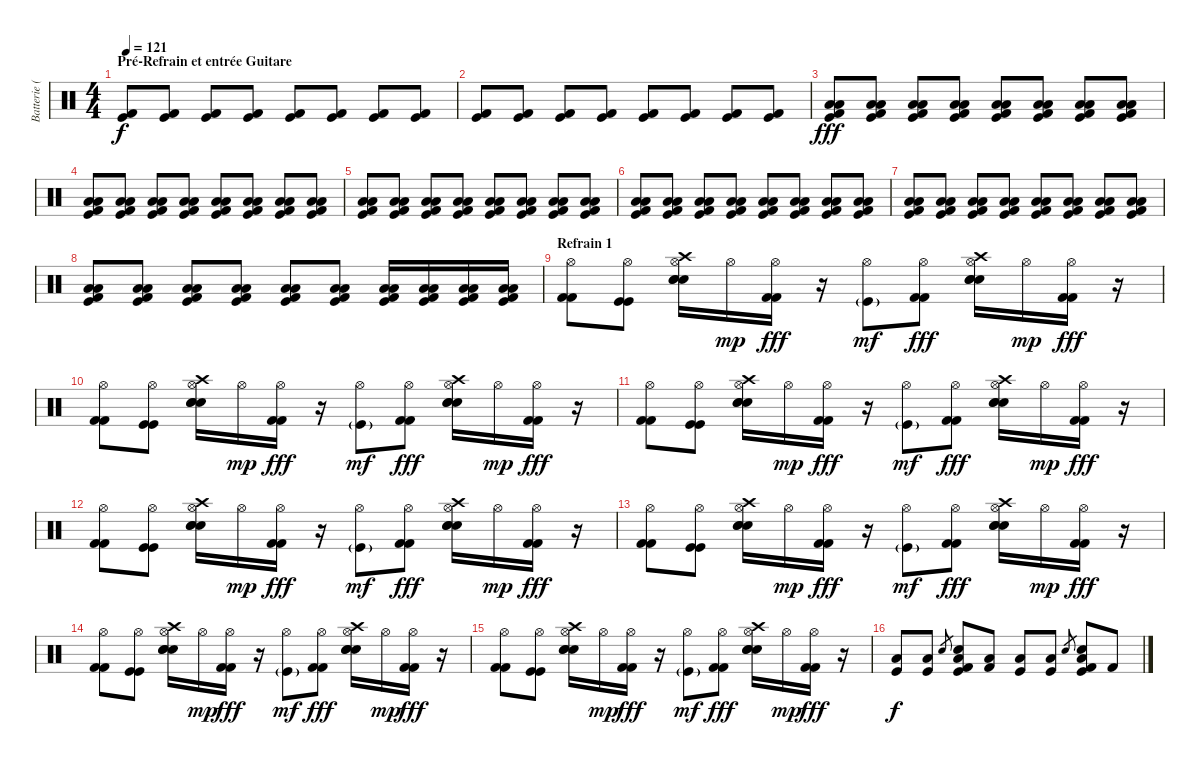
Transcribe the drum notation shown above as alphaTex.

\track ("Batterie (Dominic Howard)" "Batterie (") {instrument percussion}
\staff {score}
\articulation defaults
\ts (4 4)
\section ("" "Pré-Refrain et entrée Guitare")
\tempo 121
\clef neutral
\ks c
("Kick (hit)" "Kick (hit) 2").8{dy f} ("Kick (hit)" "Kick (hit) 2").8 ("Kick (hit)" "Kick (hit) 2").8 ("Kick (hit)" "Kick (hit) 2").8 ("Kick (hit)" "Kick (hit) 2").8 ("Kick (hit)" "Kick (hit) 2").8 ("Kick (hit)" "Kick (hit) 2").8 ("Kick (hit)" "Kick (hit) 2").8 |
("Kick (hit)" "Kick (hit) 2").8 ("Kick (hit)" "Kick (hit) 2").8 ("Kick (hit)" "Kick (hit) 2").8 ("Kick (hit)" "Kick (hit) 2").8 ("Kick (hit)" "Kick (hit) 2").8 ("Kick (hit)" "Kick (hit) 2").8 ("Kick (hit)" "Kick (hit) 2").8 ("Kick (hit)" "Kick (hit) 2").8 |
("Kick (hit)" "Kick (hit) 2" "Low Floor Tom (hit)" "Low Floor Tom (hit)").8{dy fff} ("Kick (hit)" "Kick (hit) 2" "Low Floor Tom (hit)" "Low Floor Tom (hit)").8 ("Kick (hit)" "Kick (hit) 2" "Low Floor Tom (hit)" "Low Floor Tom (hit)").8 ("Kick (hit)" "Kick (hit) 2" "Low Floor Tom (hit)" "Low Floor Tom (hit)").8 ("Kick (hit)" "Kick (hit) 2" "Low Floor Tom (hit)" "Low Floor Tom (hit)").8 ("Kick (hit)" "Kick (hit) 2" "Low Floor Tom (hit)" "Low Floor Tom (hit)").8 ("Kick (hit)" "Kick (hit) 2" "Low Floor Tom (hit)" "Low Floor Tom (hit)").8 ("Kick (hit)" "Kick (hit) 2" "Low Floor Tom (hit)" "Low Floor Tom (hit)").8 |
("Kick (hit)" "Kick (hit) 2" "Low Floor Tom (hit)" "Low Floor Tom (hit)").8 ("Kick (hit)" "Kick (hit) 2" "Low Floor Tom (hit)" "Low Floor Tom (hit)").8 ("Kick (hit)" "Kick (hit) 2" "Low Floor Tom (hit)" "Low Floor Tom (hit)").8 ("Kick (hit)" "Kick (hit) 2" "Low Floor Tom (hit)" "Low Floor Tom (hit)").8 ("Kick (hit)" "Kick (hit) 2" "Low Floor Tom (hit)" "Low Floor Tom (hit)").8 ("Kick (hit)" "Kick (hit) 2" "Low Floor Tom (hit)" "Low Floor Tom (hit)").8 ("Kick (hit)" "Kick (hit) 2" "Low Floor Tom (hit)" "Low Floor Tom (hit)").8 ("Kick (hit)" "Kick (hit) 2" "Low Floor Tom (hit)" "Low Floor Tom (hit)").8 |
("Kick (hit)" "Kick (hit) 2" "Low Floor Tom (hit)" "Low Floor Tom (hit)").8 ("Kick (hit)" "Kick (hit) 2" "Low Floor Tom (hit)" "Low Floor Tom (hit)").8 ("Kick (hit)" "Kick (hit) 2" "Low Floor Tom (hit)" "Low Floor Tom (hit)").8 ("Kick (hit)" "Kick (hit) 2" "Low Floor Tom (hit)" "Low Floor Tom (hit)").8 ("Kick (hit)" "Kick (hit) 2" "Low Floor Tom (hit)" "Low Floor Tom (hit)").8 ("Kick (hit)" "Kick (hit) 2" "Low Floor Tom (hit)" "Low Floor Tom (hit)").8 ("Kick (hit)" "Kick (hit) 2" "Low Floor Tom (hit)" "Low Floor Tom (hit)").8 ("Kick (hit)" "Kick (hit) 2" "Low Floor Tom (hit)" "Low Floor Tom (hit)").8 |
("Kick (hit)" "Kick (hit) 2" "Low Floor Tom (hit)" "Low Floor Tom (hit)").8 ("Kick (hit)" "Kick (hit) 2" "Low Floor Tom (hit)" "Low Floor Tom (hit)").8 ("Kick (hit)" "Kick (hit) 2" "Low Floor Tom (hit)" "Low Floor Tom (hit)").8 ("Kick (hit)" "Kick (hit) 2" "Low Floor Tom (hit)" "Low Floor Tom (hit)").8 ("Kick (hit)" "Kick (hit) 2" "Low Floor Tom (hit)" "Low Floor Tom (hit)").8 ("Kick (hit)" "Kick (hit) 2" "Low Floor Tom (hit)" "Low Floor Tom (hit)").8 ("Kick (hit)" "Kick (hit) 2" "Low Floor Tom (hit)" "Low Floor Tom (hit)").8 ("Kick (hit)" "Kick (hit) 2" "Low Floor Tom (hit)" "Low Floor Tom (hit)").8 |
("Kick (hit)" "Kick (hit) 2" "Low Floor Tom (hit)" "Low Floor Tom (hit)").8 ("Kick (hit)" "Kick (hit) 2" "Low Floor Tom (hit)" "Low Floor Tom (hit)").8 ("Kick (hit)" "Kick (hit) 2" "Low Floor Tom (hit)" "Low Floor Tom (hit)").8 ("Kick (hit)" "Kick (hit) 2" "Low Floor Tom (hit)" "Low Floor Tom (hit)").8 ("Kick (hit)" "Kick (hit) 2" "Low Floor Tom (hit)" "Low Floor Tom (hit)").8 ("Kick (hit)" "Kick (hit) 2" "Low Floor Tom (hit)" "Low Floor Tom (hit)").8 ("Kick (hit)" "Kick (hit) 2" "Low Floor Tom (hit)" "Low Floor Tom (hit)").8 ("Kick (hit)" "Kick (hit) 2" "Low Floor Tom (hit)" "Low Floor Tom (hit)").8 |
("Kick (hit)" "Kick (hit) 2" "Low Floor Tom (hit)" "Low Floor Tom (hit)").8 ("Kick (hit)" "Kick (hit) 2" "Low Floor Tom (hit)" "Low Floor Tom (hit)").8 ("Kick (hit)" "Kick (hit) 2" "Low Floor Tom (hit)" "Low Floor Tom (hit)").8 ("Kick (hit)" "Kick (hit) 2" "Low Floor Tom (hit)" "Low Floor Tom (hit)").8 ("Kick (hit)" "Kick (hit) 2" "Low Floor Tom (hit)" "Low Floor Tom (hit)").8 ("Kick (hit)" "Kick (hit) 2" "Low Floor Tom (hit)" "Low Floor Tom (hit)").8 ("Kick (hit)" "Kick (hit) 2" "Low Floor Tom (hit)" "Low Floor Tom (hit)").16 ("Kick (hit)" "Kick (hit) 2" "Low Floor Tom (hit)" "Low Floor Tom (hit)").16 ("Kick (hit)" "Kick (hit) 2" "Low Floor Tom (hit)" "Low Floor Tom (hit)").16 ("Kick (hit)" "Kick (hit) 2" "Low Floor Tom (hit)" "Low Floor Tom (hit)").16 |
\section ("" "Refrain 1")
("Hi-Hat (open)" "Kick (hit) 2" "Kick (hit) 2").8 ("Hi-Hat (open)" "Kick (hit)" "Kick (hit)").8 ("Hi-Hat (open)" "Snare (hit) 2" "Snare (hit) 2" "Electric Snare (hit)" "Crash high (hit)").16 "Hi-Hat (open)".16{dy mp} ("Hi-Hat (open)" "Kick (hit) 2" "Kick (hit) 2").16{dy fff} r.16 ("Hi-Hat (open)" "Kick (hit)"{g}).8{dy mf} ("Hi-Hat (open)" "Kick (hit) 2" "Kick (hit) 2").8{dy fff} ("Hi-Hat (open)" "Snare (hit) 2" "Snare (hit) 2" "Electric Snare (hit)" "Crash high (hit)").16 "Hi-Hat (open)".16{dy mp} ("Hi-Hat (open)" "Kick (hit) 2" "Kick (hit) 2").16{dy fff} r.16 |
("Hi-Hat (open)" "Kick (hit) 2" "Kick (hit) 2").8 ("Hi-Hat (open)" "Kick (hit)" "Kick (hit)").8 ("Hi-Hat (open)" "Snare (hit) 2" "Snare (hit) 2" "Electric Snare (hit)" "Crash high (hit)").16 "Hi-Hat (open)".16{dy mp} ("Hi-Hat (open)" "Kick (hit) 2" "Kick (hit) 2").16{dy fff} r.16 ("Hi-Hat (open)" "Kick (hit)"{g}).8{dy mf} ("Hi-Hat (open)" "Kick (hit) 2" "Kick (hit) 2").8{dy fff} ("Hi-Hat (open)" "Snare (hit) 2" "Snare (hit) 2" "Electric Snare (hit)" "Crash high (hit)").16 "Hi-Hat (open)".16{dy mp} ("Hi-Hat (open)" "Kick (hit) 2" "Kick (hit) 2").16{dy fff} r.16 |
("Hi-Hat (open)" "Kick (hit) 2" "Kick (hit) 2").8 ("Hi-Hat (open)" "Kick (hit)" "Kick (hit)").8 ("Hi-Hat (open)" "Snare (hit) 2" "Snare (hit) 2" "Electric Snare (hit)" "Crash high (hit)").16 "Hi-Hat (open)".16{dy mp} ("Hi-Hat (open)" "Kick (hit) 2" "Kick (hit) 2").16{dy fff} r.16 ("Hi-Hat (open)" "Kick (hit)"{g}).8{dy mf} ("Hi-Hat (open)" "Kick (hit) 2" "Kick (hit) 2").8{dy fff} ("Hi-Hat (open)" "Snare (hit) 2" "Snare (hit) 2" "Electric Snare (hit)" "Crash high (hit)").16 "Hi-Hat (open)".16{dy mp} ("Hi-Hat (open)" "Kick (hit) 2" "Kick (hit) 2").16{dy fff} r.16 |
("Hi-Hat (open)" "Kick (hit) 2" "Kick (hit) 2").8 ("Hi-Hat (open)" "Kick (hit)" "Kick (hit)").8 ("Hi-Hat (open)" "Snare (hit) 2" "Snare (hit) 2" "Electric Snare (hit)" "Crash high (hit)").16 "Hi-Hat (open)".16{dy mp} ("Hi-Hat (open)" "Kick (hit) 2" "Kick (hit) 2").16{dy fff} r.16 ("Hi-Hat (open)" "Kick (hit)"{g}).8{dy mf} ("Hi-Hat (open)" "Kick (hit) 2" "Kick (hit) 2").8{dy fff} ("Hi-Hat (open)" "Snare (hit) 2" "Snare (hit) 2" "Electric Snare (hit)" "Crash high (hit)").16 "Hi-Hat (open)".16{dy mp} ("Hi-Hat (open)" "Kick (hit) 2" "Kick (hit) 2").16{dy fff} r.16 |
("Hi-Hat (open)" "Kick (hit) 2" "Kick (hit) 2").8 ("Hi-Hat (open)" "Kick (hit)" "Kick (hit)").8 ("Hi-Hat (open)" "Snare (hit) 2" "Snare (hit) 2" "Electric Snare (hit)" "Crash high (hit)").16 "Hi-Hat (open)".16{dy mp} ("Hi-Hat (open)" "Kick (hit) 2" "Kick (hit) 2").16{dy fff} r.16 ("Hi-Hat (open)" "Kick (hit)"{g}).8{dy mf} ("Hi-Hat (open)" "Kick (hit) 2" "Kick (hit) 2").8{dy fff} ("Hi-Hat (open)" "Snare (hit) 2" "Snare (hit) 2" "Electric Snare (hit)" "Crash high (hit)").16 "Hi-Hat (open)".16{dy mp} ("Hi-Hat (open)" "Kick (hit) 2" "Kick (hit) 2").16{dy fff} r.16 |
("Hi-Hat (open)" "Kick (hit) 2" "Kick (hit) 2").8 ("Hi-Hat (open)" "Kick (hit)" "Kick (hit)").8 ("Hi-Hat (open)" "Snare (hit) 2" "Snare (hit) 2" "Electric Snare (hit)" "Crash high (hit)").16 "Hi-Hat (open)".16{dy mp} ("Hi-Hat (open)" "Kick (hit) 2" "Kick (hit) 2").16{dy fff} r.16 ("Hi-Hat (open)" "Kick (hit)"{g}).8{dy mf} ("Hi-Hat (open)" "Kick (hit) 2" "Kick (hit) 2").8{dy fff} ("Hi-Hat (open)" "Snare (hit) 2" "Snare (hit) 2" "Electric Snare (hit)" "Crash high (hit)").16 "Hi-Hat (open)".16{dy mp} ("Hi-Hat (open)" "Kick (hit) 2" "Kick (hit) 2").16{dy fff} r.16 |
("Hi-Hat (open)" "Kick (hit) 2" "Kick (hit) 2").8 ("Hi-Hat (open)" "Kick (hit)" "Kick (hit)").8 ("Hi-Hat (open)" "Snare (hit) 2" "Snare (hit) 2" "Electric Snare (hit)" "Crash high (hit)").16 "Hi-Hat (open)".16{dy mp} ("Hi-Hat (open)" "Kick (hit) 2" "Kick (hit) 2").16{dy fff} r.16 ("Hi-Hat (open)" "Kick (hit)"{g}).8{dy mf} ("Hi-Hat (open)" "Kick (hit) 2" "Kick (hit) 2").8{dy fff} ("Hi-Hat (open)" "Snare (hit) 2" "Snare (hit) 2" "Electric Snare (hit)" "Crash high (hit)").16 "Hi-Hat (open)".16{dy mp} ("Hi-Hat (open)" "Kick (hit) 2" "Kick (hit) 2").16{dy fff} r.16 |
("Kick (hit)" "Low Floor Tom (hit)").8{dy f} ("Kick (hit)" "Low Floor Tom (hit)").8 "Snare (hit) 2".8{gr} ("Snare (hit) 2" "Low Floor Tom (hit)" "Kick (hit) 2" "Kick (hit)").8 ("Kick (hit) 2" "Low Floor Tom (hit)").8 ("Kick (hit)" "Low Floor Tom (hit)").8 ("Kick (hit)" "Low Floor Tom (hit)").8 "Snare (hit) 2".8{gr} ("Snare (hit) 2" "Low Floor Tom (hit)" "Kick (hit) 2" "Kick (hit)").8 "Kick (hit) 2".8
